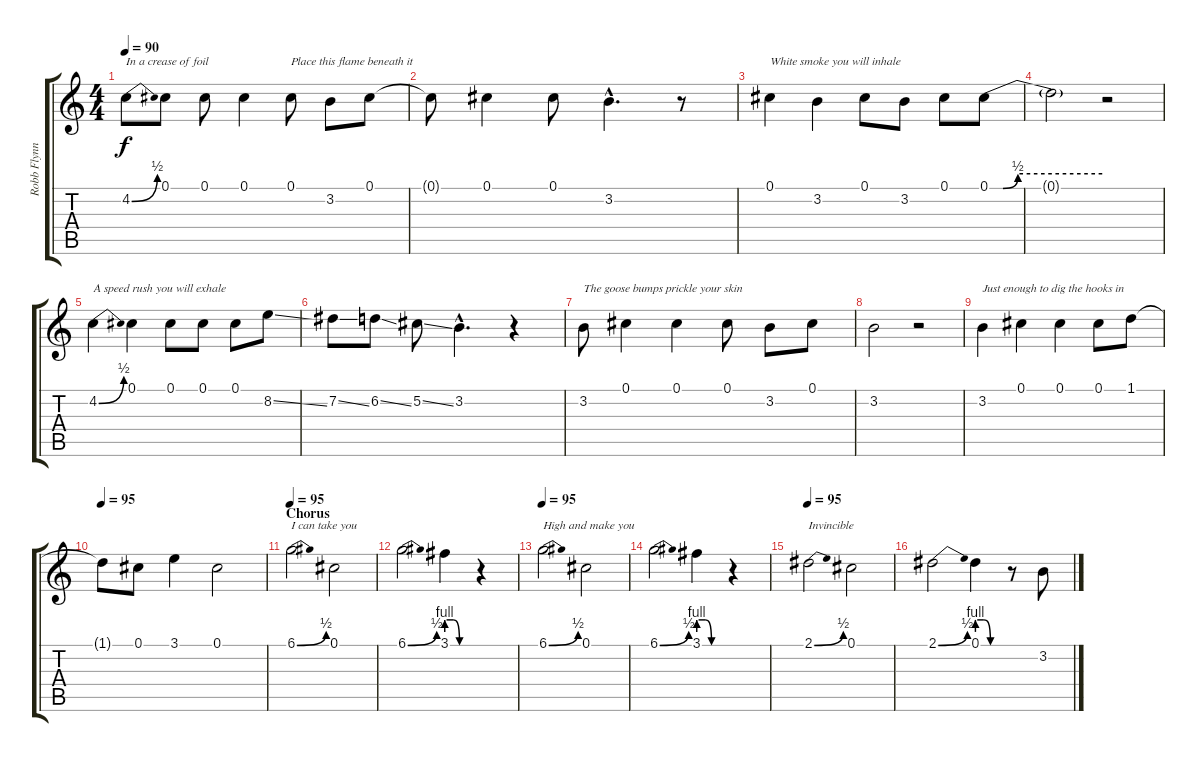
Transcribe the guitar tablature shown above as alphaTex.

\track ("Robb Flynn - Vocals" "Robb Flynn") {instrument distortionguitar}
\staff {score tabs}
\tuning (Db4 Ab3 E3 B2 Gb2 B1) {hide}
\ts (4 4)
\tempo 90
\clef g2
\ks c
4.2{be (bend 0 0 60 2)}.8{txt "In a crease of foil" dy f} 0.1.8 0.1.8 0.1.4 0.1.8{txt "Place this flame beneath it"} 3.2.8 0.1.8 |
0.1{t}.8 0.1.4 0.1.8 3.2{hac}.4{d} r.8 |
0.1.4{txt "White smoke you will inhale"} 3.2.4 0.1.8 3.2.8 0.1.8 0.1{be (custom 0 0 7 0 15 2 60 2)}.8 |
0.1{t}.2 r.2 |
4.2{be (bend 0 0 60 2)}.4{txt "A speed rush you will exhale"} 0.1.4 0.1.8 0.1.8 0.1.8 8.2{ss}.8 |
7.2{ss}.8 6.2{ss}.8 5.2{ss}.8 3.2{hac}.4{d} r.4 |
3.2.8{txt "The goose bumps prickle your skin"} 0.1.4 0.1.4 0.1.8 3.2.8 0.1.8 |
3.2.2 r.2 |
3.2.4{txt "Just enough to dig the hooks in"} 0.1.4 0.1.4 0.1.8 1.1.8 |
\tempo 95
1.1{t}.8 0.1.8 3.1.4 0.1.2 |
\section ("" "Chorus")
\tempo 95
6.1{be (bend 0 0 60 2)}.2{txt "I can take you" volume 16 balance 8 instrument overdrivenguitar} 0.1.2 |
6.1{be (bend 0 0 60 2)}.2 3.1{be (custom 0 4 15 4 30 0 60 0)}.4 r.4 |
\tempo 95
6.1{be (bend 0 0 60 2)}.2{txt "High and make you"} 0.1.2 |
6.1{be (bend 0 0 60 2)}.2 3.1{be (custom 0 4 15 4 30 0 60 0)}.4 r.4 |
\tempo 95
2.1{be (bend 0 0 60 2)}.2{txt "Invincible"} 0.1.2 |
2.1{be (bend 0 0 60 2)}.2 0.1{be (custom 0 4 15 4 30 0 60 0)}.4 r.8 3.2.8
